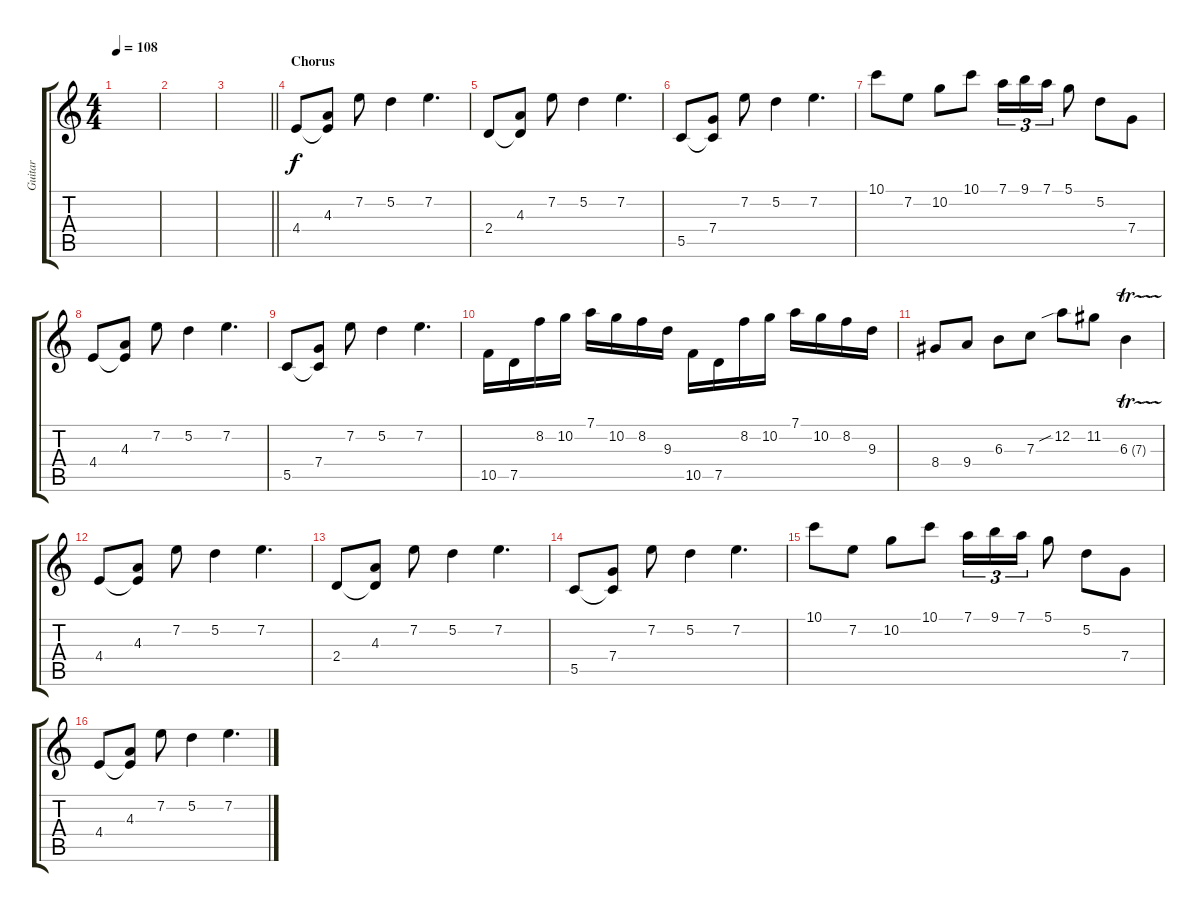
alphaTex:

\track ("Guitar" "Guitar") {instrument distortionguitar}
\staff {score tabs}
\tuning (D4 A3 F3 C3 G2 D2) {hide}
\ts (4 4)
\tempo 108
\clef g2
\ks c
|
|
\barLineRight lightlight
|
\section ("" "Chorus")
4.4.8{dy f} (4.3 4.4{t}).8 7.2.8 5.2.4 7.2.4{d} |
2.4.8 (4.3 2.4{t}).8 7.2.8 5.2.4 7.2.4{d} |
5.5.8 (7.4 5.5{t}).8 7.2.8 5.2.4 7.2.4{d} |
10.1.8 7.2.8 10.2.8 10.1.8 7.1.16{tu (3 2)} 9.1.16{tu (3 2)} 7.1.16{tu (3 2)} 5.1.8 5.2.8 7.4.8 |
4.4.8 (4.3 4.4{t}).8 7.2.8 5.2.4 7.2.4{d} |
5.5.8 (7.4 5.5{t}).8 7.2.8 5.2.4 7.2.4{d} |
10.5.16 7.5.16 8.2.16 10.2.16 7.1.16 10.2.16 8.2.16 9.3.16 10.5.16 7.5.16 8.2.16 10.2.16 7.1.16 10.2.16 8.2.16 9.3.16 |
8.4.8 9.4.8 6.3.8 7.3.8 12.2{sib}.8 11.2.8 6.3{tr (7 32)}.4 |
4.4.8 (4.3 4.4{t}).8 7.2.8 5.2.4 7.2.4{d} |
2.4.8 (4.3 2.4{t}).8 7.2.8 5.2.4 7.2.4{d} |
5.5.8 (7.4 5.5{t}).8 7.2.8 5.2.4 7.2.4{d} |
10.1.8 7.2.8 10.2.8 10.1.8 7.1.16{tu (3 2)} 9.1.16{tu (3 2)} 7.1.16{tu (3 2)} 5.1.8 5.2.8 7.4.8 |
4.4.8 (4.3 4.4{t}).8 7.2.8 5.2.4 7.2.4{d}
